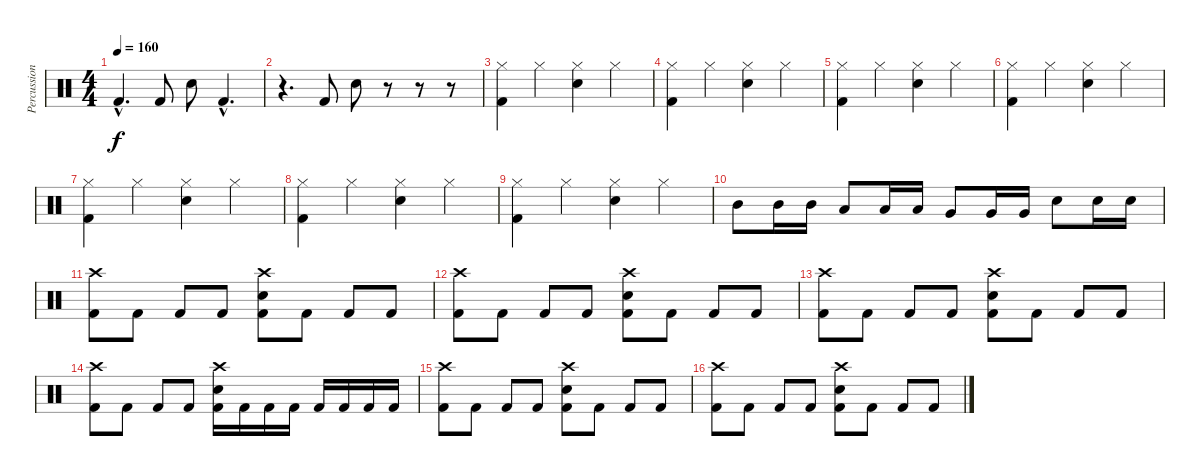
\track ("Percussion" "Percussion") {instrument percussion}
\staff {score}
\articulation defaults
\ts (4 4)
\tempo 160
\clef neutral
\ks c "Kick (hit) 2"{hac}.4{d dy f} "Kick (hit) 2".8 "Snare (hit) 2".8 "Kick (hit) 2"{hac}.4{d}
|
r.4{d} "Kick (hit) 2".8 "Snare (hit) 2".8 r.8 r.8 r.8 |
("Hi-Hat (closed)" "Kick (hit) 2").4 "Hi-Hat (closed)".4 ("Hi-Hat (closed)" "Snare (hit) 2").4 "Hi-Hat (closed)".4 |
("Hi-Hat (closed)" "Kick (hit) 2").4 "Hi-Hat (closed)".4 ("Hi-Hat (closed)" "Snare (hit) 2").4 "Hi-Hat (closed)".4 |
("Hi-Hat (closed)" "Kick (hit) 2").4 "Hi-Hat (closed)".4 ("Hi-Hat (closed)" "Snare (hit) 2").4 "Hi-Hat (closed)".4 |
("Hi-Hat (closed)" "Kick (hit) 2").4 "Hi-Hat (closed)".4 ("Hi-Hat (closed)" "Snare (hit) 2").4 "Hi-Hat (closed)".4 |
("Hi-Hat (closed)" "Kick (hit) 2").4 "Hi-Hat (closed)".4 ("Hi-Hat (closed)" "Snare (hit) 2").4 "Hi-Hat (closed)".4 |
("Hi-Hat (closed)" "Kick (hit) 2").4 "Hi-Hat (closed)".4 ("Hi-Hat (closed)" "Snare (hit) 2").4 "Hi-Hat (closed)".4 |
("Hi-Hat (closed)" "Kick (hit) 2").4 "Hi-Hat (closed)".4 ("Hi-Hat (closed)" "Snare (hit) 2").4 "Hi-Hat (closed)".4 |
"Mid Tom (hit)".8 "Mid Tom (hit)".16 "Mid Tom (hit)".16 "Low Tom (hit)".8 "Low Tom (hit)".16 "Low Tom (hit)".16 "Very Low Tom (hit)".8 "Very Low Tom (hit)".16 "Very Low Tom (hit)".16 "Snare (hit) 2".8 "Snare (hit) 2".16 "Snare (hit) 2".16 |
("Crash high (hit)" "Kick (hit) 2").8 "Kick (hit) 2".8 "Kick (hit) 2".8 "Kick (hit) 2".8 ("Crash high (hit)" "Snare (hit) 2" "Kick (hit) 2").8 "Kick (hit) 2".8 "Kick (hit) 2".8 "Kick (hit) 2".8 |
("Crash high (hit)" "Kick (hit) 2").8 "Kick (hit) 2".8 "Kick (hit) 2".8 "Kick (hit) 2".8 ("Crash high (hit)" "Snare (hit) 2" "Kick (hit) 2").8 "Kick (hit) 2".8 "Kick (hit) 2".8 "Kick (hit) 2".8 |
("Crash high (hit)" "Kick (hit) 2").8 "Kick (hit) 2".8 "Kick (hit) 2".8 "Kick (hit) 2".8 ("Crash high (hit)" "Snare (hit) 2" "Kick (hit) 2").8 "Kick (hit) 2".8 "Kick (hit) 2".8 "Kick (hit) 2".8 |
("Crash high (hit)" "Kick (hit) 2").8 "Kick (hit) 2".8 "Kick (hit) 2".8 "Kick (hit) 2".8 ("Crash high (hit)" "Snare (hit) 2" "Kick (hit) 2").16 "Kick (hit) 2".16 "Kick (hit) 2".16 "Kick (hit) 2".16 "Kick (hit) 2".16 "Kick (hit) 2".16 "Kick (hit) 2".16 "Kick (hit) 2".16 |
("Crash high (hit)" "Kick (hit) 2").8 "Kick (hit) 2".8 "Kick (hit) 2".8 "Kick (hit) 2".8 ("Crash high (hit)" "Snare (hit) 2" "Kick (hit) 2").8 "Kick (hit) 2".8 "Kick (hit) 2".8 "Kick (hit) 2".8 |
("Crash high (hit)" "Kick (hit) 2").8 "Kick (hit) 2".8 "Kick (hit) 2".8 "Kick (hit) 2".8 ("Crash high (hit)" "Snare (hit) 2" "Kick (hit) 2").8 "Kick (hit) 2".8 "Kick (hit) 2".8 "Kick (hit) 2".8
